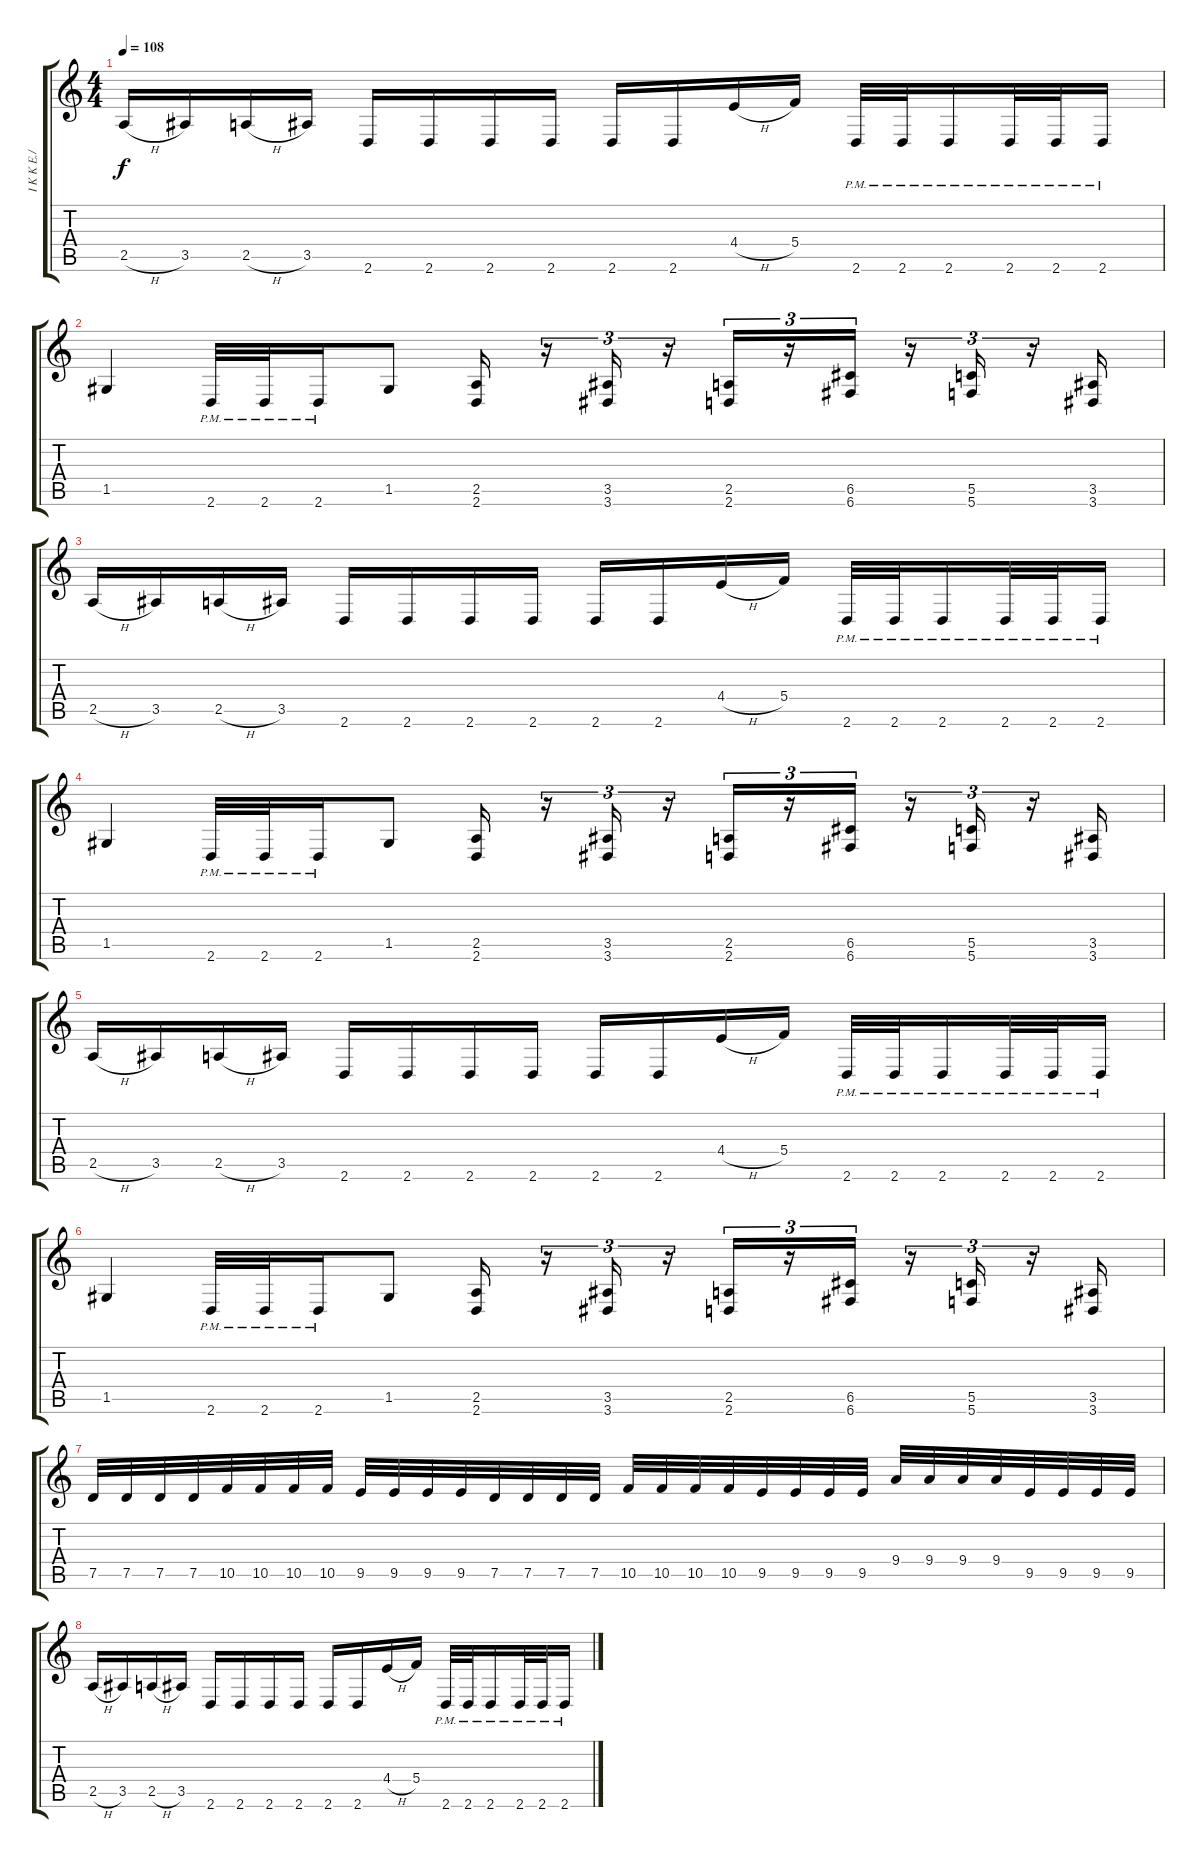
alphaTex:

\track ("I K K E./ S I N C O." "I K K E./ ") {instrument overdrivenguitar}
\staff {score tabs}
\tuning (D4 A3 F3 C3 G2 C2) {hide}
\ts (4 4)
\tempo 108
\clef g2
\ks c
2.5{h}.16{dy f} 3.5.16 2.5{h}.16 3.5.16 2.6.16 2.6.16 2.6.16 2.6.16 2.6.16 2.6.16 4.4{h}.16 5.4.16 2.6{pm}.32 2.6{pm}.32 2.6{pm}.16 2.6{pm}.32 2.6{pm}.32 2.6{pm}.16 |
1.5.4 2.6{pm}.32 2.6{pm}.32 2.6{pm}.16 1.5.8 (2.5 2.6).16 r.16{tu (3 2)} (3.5 3.6).16{tu (3 2)} r.16{tu (3 2)} (2.5 2.6).16{tu (3 2)} r.16{tu (3 2)} (6.5 6.6).16{tu (3 2)} r.16{tu (3 2)} (5.5 5.6).16{tu (3 2)} r.16{tu (3 2)} (3.5 3.6).16 |
2.5{h}.16 3.5.16 2.5{h}.16 3.5.16 2.6.16 2.6.16 2.6.16 2.6.16 2.6.16 2.6.16 4.4{h}.16 5.4.16 2.6{pm}.32 2.6{pm}.32 2.6{pm}.16 2.6{pm}.32 2.6{pm}.32 2.6{pm}.16 |
1.5.4 2.6{pm}.32 2.6{pm}.32 2.6{pm}.16 1.5.8 (2.5 2.6).16 r.16{tu (3 2)} (3.5 3.6).16{tu (3 2)} r.16{tu (3 2)} (2.5 2.6).16{tu (3 2)} r.16{tu (3 2)} (6.5 6.6).16{tu (3 2)} r.16{tu (3 2)} (5.5 5.6).16{tu (3 2)} r.16{tu (3 2)} (3.5 3.6).16 |
2.5{h}.16 3.5.16 2.5{h}.16 3.5.16 2.6.16 2.6.16 2.6.16 2.6.16 2.6.16 2.6.16 4.4{h}.16 5.4.16 2.6{pm}.32 2.6{pm}.32 2.6{pm}.16 2.6{pm}.32 2.6{pm}.32 2.6{pm}.16 |
1.5.4 2.6{pm}.32 2.6{pm}.32 2.6{pm}.16 1.5.8 (2.5 2.6).16 r.16{tu (3 2)} (3.5 3.6).16{tu (3 2)} r.16{tu (3 2)} (2.5 2.6).16{tu (3 2)} r.16{tu (3 2)} (6.5 6.6).16{tu (3 2)} r.16{tu (3 2)} (5.5 5.6).16{tu (3 2)} r.16{tu (3 2)} (3.5 3.6).16 |
7.5.32 7.5.32 7.5.32 7.5.32 10.5.32 10.5.32 10.5.32 10.5.32 9.5.32 9.5.32 9.5.32 9.5.32 7.5.32 7.5.32 7.5.32 7.5.32 10.5.32 10.5.32 10.5.32 10.5.32 9.5.32 9.5.32 9.5.32 9.5.32 9.4.32 9.4.32 9.4.32 9.4.32 9.5.32 9.5.32 9.5.32 9.5.32 |
2.5{h}.16 3.5.16 2.5{h}.16 3.5.16 2.6.16 2.6.16 2.6.16 2.6.16 2.6.16 2.6.16 4.4{h}.16 5.4.16 2.6{pm}.32 2.6{pm}.32 2.6{pm}.16 2.6{pm}.32 2.6{pm}.32 2.6{pm}.16
